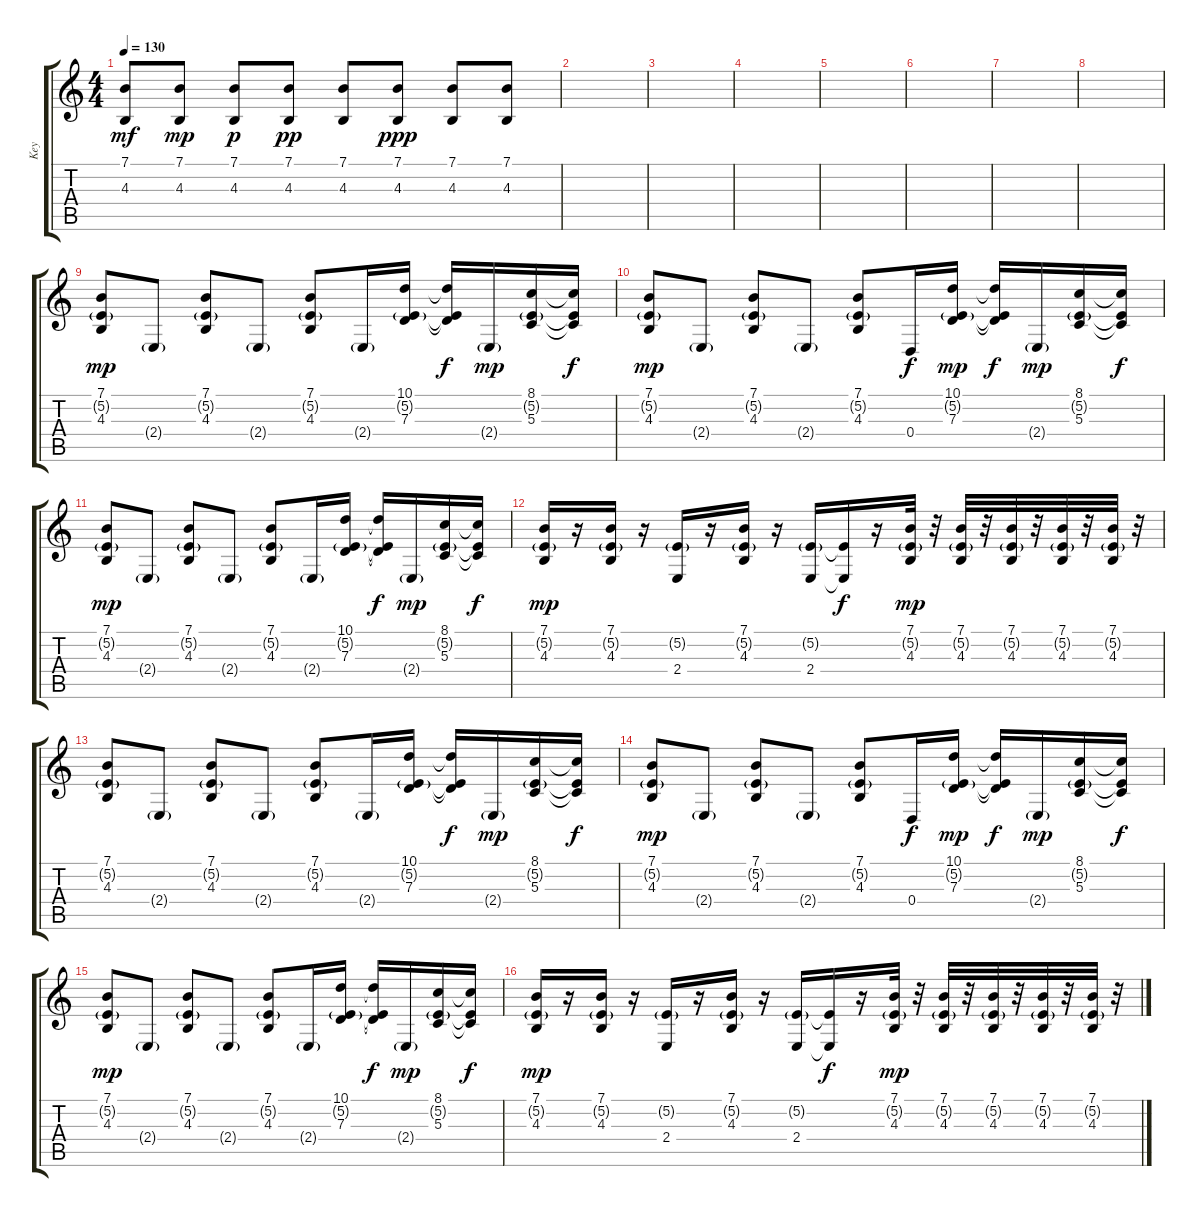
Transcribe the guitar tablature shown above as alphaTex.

\track ("Key" "Key") {instrument lead2sawtooth}
\staff {score tabs}
\tuning (E4 B3 G3 D3 A2 E2) {hide}
\ts (4 4)
\tempo 130
\clef g2
\ks c
(7.1 4.3).8{dy mf} (7.1 4.3).8{dy mp} (7.1 4.3).8{dy p} (7.1 4.3).8{dy pp} (7.1 4.3).8 (7.1 4.3).8{dy ppp} (7.1 4.3).8 (7.1 4.3).8 |
|
|
|
|
|
|
|
(7.1 5.2{g} 4.3).8{dy mp} 2.4{g}.8 (7.1 5.2{g} 4.3).8 2.4{g}.8 (7.1 5.2{g} 4.3).8 2.4{g}.16 (10.1 5.2{g} 7.3).16 (10.1{t} 5.2{t} 7.3{t}).16{dy f} 2.4{g}.16{dy mp} (8.1 5.2{g} 5.3).16 (8.1{t} 5.2{t} 5.3{t}).16{dy f} |
(7.1 5.2{g} 4.3).8{dy mp} 2.4{g}.8 (7.1 5.2{g} 4.3).8 2.4{g}.8 (7.1 5.2{g} 4.3).8 0.4.16{dy f} (10.1 5.2{g} 7.3).16{dy mp} (10.1{t} 5.2{t} 7.3{t}).16{dy f} 2.4{g}.16{dy mp} (8.1 5.2{g} 5.3).16 (8.1{t} 5.2{t} 5.3{t}).16{dy f} |
(7.1 5.2{g} 4.3).8{dy mp} 2.4{g}.8 (7.1 5.2{g} 4.3).8 2.4{g}.8 (7.1 5.2{g} 4.3).8 2.4{g}.16 (10.1 5.2{g} 7.3).16 (10.1{t} 5.2{t} 7.3{t}).16{dy f} 2.4{g}.16{dy mp} (8.1 5.2{g} 5.3).16 (8.1{t} 5.2{t} 5.3{t}).16{dy f} |
(7.1 5.2{g} 4.3).16{dy mp} r.16 (7.1 5.2{g} 4.3).16 r.16 (5.2{g} 2.4).16 r.16 (7.1 5.2{g} 4.3).16 r.16 (5.2{g} 2.4).16 (5.2{t} 2.4{t}).16{dy f} r.16 (7.1 5.2{g} 4.3).32{dy mp} r.32 (7.1 5.2{g} 4.3).32 r.32 (7.1 5.2{g} 4.3).32 r.32 (7.1 5.2{g} 4.3).32 r.32 (7.1 5.2{g} 4.3).32 r.32 |
(7.1 5.2{g} 4.3).8 2.4{g}.8 (7.1 5.2{g} 4.3).8 2.4{g}.8 (7.1 5.2{g} 4.3).8 2.4{g}.16 (10.1 5.2{g} 7.3).16 (10.1{t} 5.2{t} 7.3{t}).16{dy f} 2.4{g}.16{dy mp} (8.1 5.2{g} 5.3).16 (8.1{t} 5.2{t} 5.3{t}).16{dy f} |
(7.1 5.2{g} 4.3).8{dy mp} 2.4{g}.8 (7.1 5.2{g} 4.3).8 2.4{g}.8 (7.1 5.2{g} 4.3).8 0.4.16{dy f} (10.1 5.2{g} 7.3).16{dy mp} (10.1{t} 5.2{t} 7.3{t}).16{dy f} 2.4{g}.16{dy mp} (8.1 5.2{g} 5.3).16 (8.1{t} 5.2{t} 5.3{t}).16{dy f} |
(7.1 5.2{g} 4.3).8{dy mp} 2.4{g}.8 (7.1 5.2{g} 4.3).8 2.4{g}.8 (7.1 5.2{g} 4.3).8 2.4{g}.16 (10.1 5.2{g} 7.3).16 (10.1{t} 5.2{t} 7.3{t}).16{dy f} 2.4{g}.16{dy mp} (8.1 5.2{g} 5.3).16 (8.1{t} 5.2{t} 5.3{t}).16{dy f} |
(7.1 5.2{g} 4.3).16{dy mp} r.16 (7.1 5.2{g} 4.3).16 r.16 (5.2{g} 2.4).16 r.16 (7.1 5.2{g} 4.3).16 r.16 (5.2{g} 2.4).16 (5.2{t} 2.4{t}).16{dy f} r.16 (7.1 5.2{g} 4.3).32{dy mp} r.32 (7.1 5.2{g} 4.3).32 r.32 (7.1 5.2{g} 4.3).32 r.32 (7.1 5.2{g} 4.3).32 r.32 (7.1 5.2{g} 4.3).32 r.32
